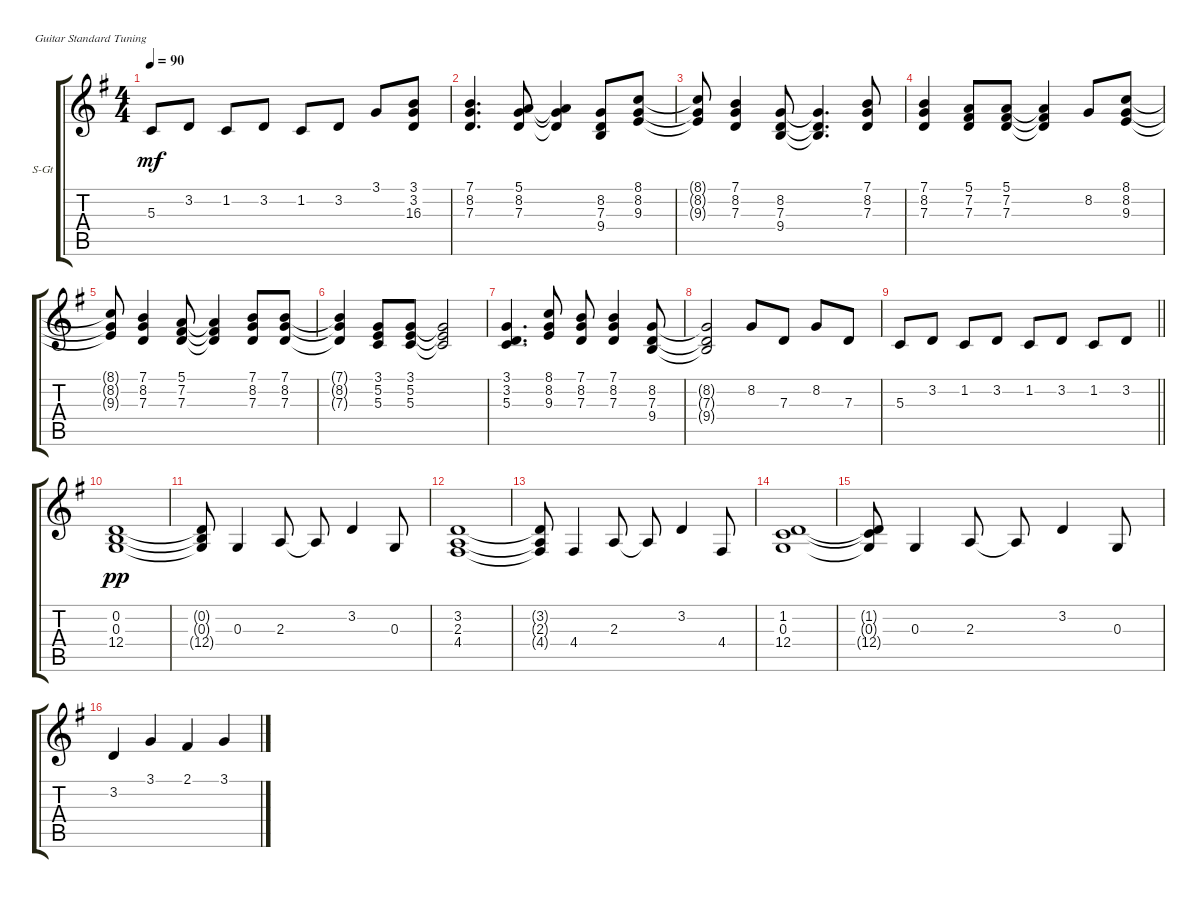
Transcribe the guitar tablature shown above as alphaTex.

\defaultSystemsLayout 4
\bracketExtendMode groupsimilarinstruments
\firstSystemTrackNameOrientation horizontal
\otherSystemsTrackNameOrientation horizontal
\track ("Hunbuck Dist" "S-Gt") {instrument acousticguitarsteel}
\staff {score tabs}
\tuning (E4 B3 G3 D3 A2 E2)
\displaytranspose 0
\ts (4 4)
\tempo 90
\clef g2
\ks g
5.3.8{dy mf} 3.2.8 1.2.8 3.2.8 1.2.8 3.2.8 3.1.8 (16.3 3.2 3.1).8 |
(7.3 8.2 7.1).4{d} (7.3 8.2 5.1).8 (7.3{t} 8.2{t} 5.1{t}).4 (9.4 7.3 8.2).8 (9.3 8.2 8.1).8 |
(9.3{t} 8.2{t} 8.1{t}).8 (7.3 8.2 7.1).4 (9.4 7.3 8.2).8 (9.4{t} 7.3{t} 8.2{t}).4{d} (7.3 8.2 7.1).8 |
(7.3 8.2 7.1).4 (7.3 7.2 5.1).8 (7.3 7.2 5.1).8 (7.3{t} 7.2{t} 5.1{t}).4 8.2.8 (9.3 8.2 8.1).8 |
(9.3{t} 8.2{t} 8.1{t}).8 (7.3 8.2 7.1).4 (7.3 7.2 5.1).8 (7.3{t} 7.2{t} 5.1{t}).4 (7.3 8.2 7.1).8 (7.3 8.2 7.1).8 |
(7.3{t} 8.2{t} 7.1{t}).4 (5.3 5.2 3.1).8 (5.3 5.2 3.1).8 (5.3{t} 5.2{t} 3.1{t}).2 |
(5.3 3.2 3.1).4{d} (9.3 8.2 8.1).8 (7.3 8.2 7.1).8 (7.3 8.2 7.1).4 (9.4 7.3 8.2).8 |
(9.4{t} 7.3{t} 8.2{t}).2 8.2.8 7.3.8 8.2.8 7.3.8 |
\barLineRight lightlight
5.3.8 3.2.8 1.2.8 3.2.8 1.2.8 3.2.8 1.2.8 3.2.8 |
(0.3 0.2 12.4).1{dy pp} |
(0.3{t} 0.2{t} 12.4{t}).8 0.3.4 2.3.8 2.3{t}.8 3.2.4 0.3.8 |
(4.4 2.3 3.2).1 |
(4.4{t} 2.3{t} 3.2{t}).8 4.4.4 2.3.8 2.3{t}.8 3.2.4 4.4.8 |
(0.3 1.2 12.4).1 |
(0.3{t} 1.2{t} 12.4{t}).8 0.3.4 2.3.8 2.3{t}.8 3.2.4 0.3.8 |
3.2.4 3.1.4 2.1.4 3.1.4
